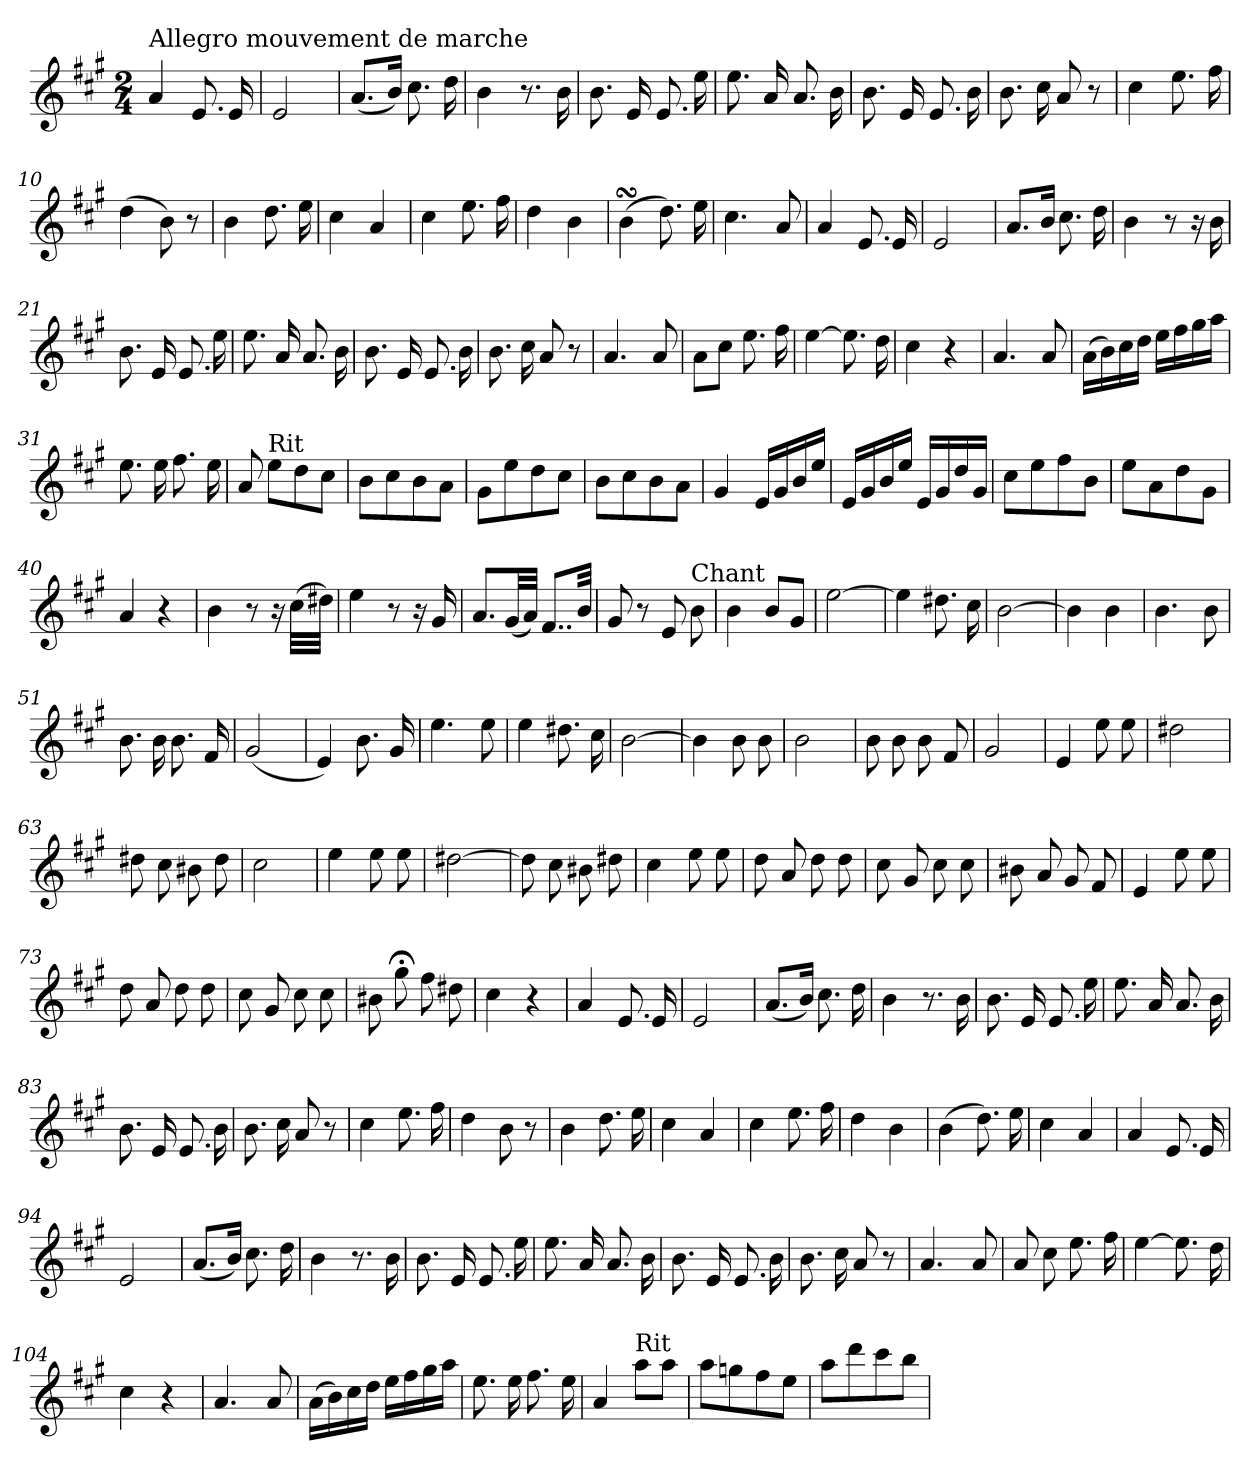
**kern
*part1
*staff1
*clefG2
*k[f#c#g#]
*A:
*M2/4
=1
!LO:TX:a:t=Allegro mouvement de marche
4a/
8.e/
16e/
=2
2e/
=3
(<8.a/L
16b/Jk)
8.cc#\
16dd\
=4
4b\
8.r
16b\
=5
8.b\
16e/
8.e/
16ee\
=6
8.ee\
16a/
8.a/
16b\
=7
8.b\
16e/
8.e/
16b\
!!LO:LB:g=z
=8
8.b\
16cc#\
8a/
8r
=9
4cc#\
8.ee\
16ff#\
=10
(>4dd\
8b\)
8r
=11
4b\
8.dd\
16ee\
=12
4cc#\
4a/
=13
4cc#\
8.ee\
16ff#\
=14
4dd\
4b\
=15
(>4bsSSS\
8.dd\)
16ee\
=16
4.cc#\
8a/
=17
4a/
8.e/
16e/
!!LO:LB:g=z
=18
2e/
=19
8.a/L
16b/Jk
8.cc#\
16dd\
=20
4b\
8r
16r
16b\
=21
8.b\
16e/
8.e/
16ee\
=22
8.ee\
16a/
8.a/
16b\
=23
8.b\
16e/
8.e/
16b\
=24
8.b\
16cc#\
8a/
8r
=25
4.a/
8a/
!!LO:LB:g=z
=26
8a\L
8cc#\J
8.ee\
16ff#\
=27
[4ee\
8.ee\]
16dd\
=28
4cc#\
4r
=29
4.a/
8a/
=30
(>16a\LL
16b\)
16cc#\
16dd\JJ
16ee\LL
16ff#\
16gg#\
16aa\JJ
=31
8.ee\
16ee\
8.ff#\
16ee\
!!LO:LB:g=z
=32
8a/
!LO:TX:a:t=Rit
8ee\L
8dd\
8cc#\J
!!LO:LB:g=z
=33
8b\L
8cc#\
8b\
8a\J
=34
8g#\L
8ee\
8dd\
8cc#\J
=35
8b\L
8cc#\
8b\
8a\J
=36
4g#/
16e/LL
16g#/
16b/
16ee/JJ
=37
16e/LL
16g#/
16b/
16ee/JJ
16e/LL
16g#/
16dd/
16g#/JJ
=38
8cc#\L
8ee\
8ff#\
8b\J
=39
8ee\L
8a\
8dd\
8g#\J
=40
4a/
4r
!!LO:LB:g=z
=41
4b\
8r
16r
(>32cc#\LLL
32dd#X\JJJ)
=42
4ee\
8r
16r
16g#/
=43
8.a/L
(<32g#/LL
32a/JJJ)
8..f#/L
32b/Jkk
=44
8g#/
8r
8e/
!LO:TX:a:t=Chant
8b\
=45
4b\
8b/L
8g#/J
=46
[2ee\
=47
4ee\]
8.dd#X\
16cc#\
=48
[2b\
=49
4b\]
4b\
!!LO:LB:g=z
=50
4.b\
8b\
=51
8.b\
16b\
8.b\
16f#/
=52
(<2g#/
=53
4e/)
8.b\
16g#/
=54
4.ee\
8ee\
=55
4ee\
8.dd#X\
16cc#\
=56
[2b\
=57
4b\]
8b\
8b\
=58
2b\
=59
8b\
8b\
8b\
8f#/
!!LO:PB:g=z
=60
2g#/
=61
4e/
8ee\
8ee\
=62
2dd#X\
=63
8dd#X\
8cc#\
8b#X\
8dd#\
=64
2cc#\
=65
4ee\
8ee\
8ee\
=66
[2dd#X\
=67
8dd#\]
8cc#\
8b#X\
8dd#X\
=68
4cc#\
8ee\
8ee\
=69
8dd\
8a/
8dd\
8dd\
!!LO:LB:g=z
=70
8cc#\
8g#/
8cc#\
8cc#\
=71
8b#X\
8a/
8g#/
8f#/
=72
4e/
8ee\
8ee\
=73
8dd\
8a/
8dd\
8dd\
=74
8cc#\
8g#/
8cc#\
8cc#\
=75
8b#X\
8gg#;<\
8ff#\
8dd#X\
=76
4cc#\
4r
=77
4a/
8.e/
16e/
=78
2e/
!!LO:LB:g=z
=79
(<8.a/L
16b/Jk)
8.cc#\
16dd\
=80
4b\
8.r
16b\
=81
8.b\
16e/
8.e/
16ee\
=82
8.ee\
16a/
8.a/
16b\
=83
8.b\
16e/
8.e/
16b\
=84
8.b\
16cc#\
8a/
8r
=85
4cc#\
8.ee\
16ff#\
=86
4dd\
8b\
8r
!!LO:LB:g=z
=87
4b\
8.dd\
16ee\
=88
4cc#\
4a/
=89
4cc#\
8.ee\
16ff#\
=90
4dd\
4b\
=91
(>4b\
8.dd\)
16ee\
=92
4cc#\
4a/
=93
4a/
8.e/
16e/
=94
2e/
=95
(<8.a/L
16b/Jk)
8.cc#\
16dd\
=96
4b\
8.r
16b\
!!LO:LB:g=z
=97
8.b\
16e/
8.e/
16ee\
=98
8.ee\
16a/
8.a/
16b\
=99
8.b\
16e/
8.e/
16b\
=100
8.b\
16cc#\
8a/
8r
=101
4.a/
8a/
=102
8a/
8cc#\
8.ee\
16ff#\
=103
[4ee\
8.ee\]
16dd\
=104
4cc#\
4r
=105
4.a/
8a/
!!LO:LB:g=z
=106
(>16a\LL
16b\)
16cc#\
16dd\JJ
16ee\LL
16ff#\
16gg#\
16aa\JJ
=107
8.ee\
16ee\
8.ff#\
16ee\
=108
4a/
!LO:TX:a:t=Rit
8aa\L
8aa\J
=109
8aa\L
8ggn\
8ff#\
8ee\J
=110
8aa\L
8ddd\
8ccc#\
8bb\J
=
*-
